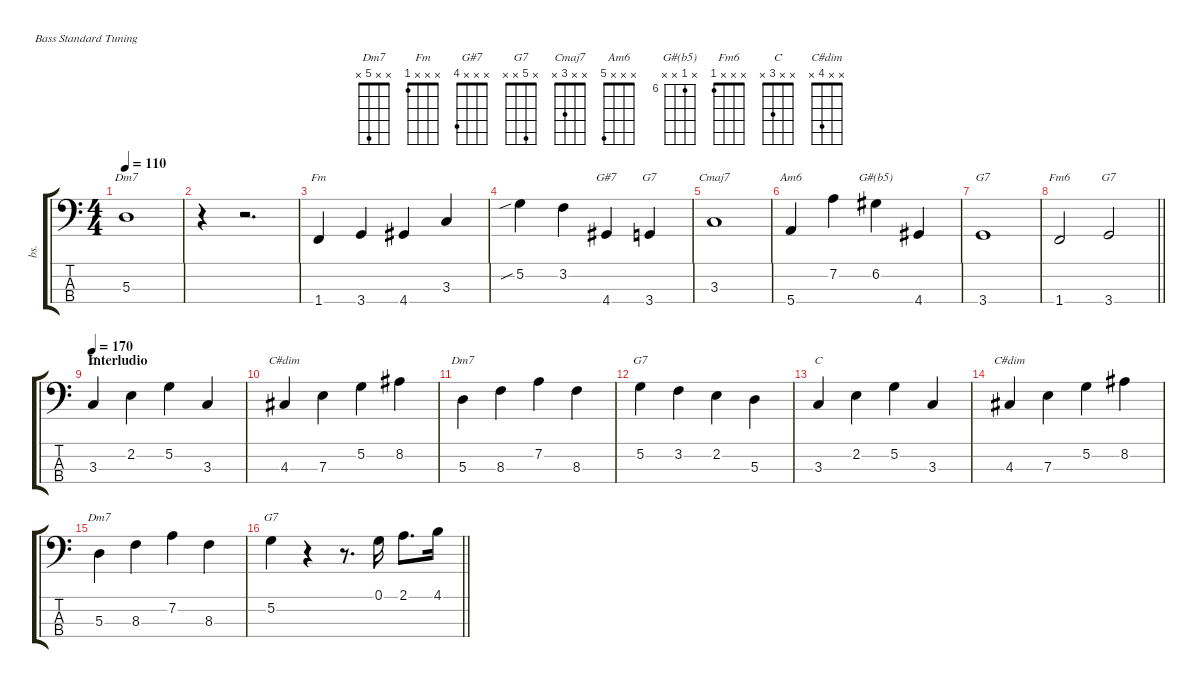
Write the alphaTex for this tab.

\defaultSystemsLayout 4
\hideDynamics
\useSystemSignSeparator
\otherSystemsTrackNameOrientation horizontal
\extendBarLines
\track ("Bass" "bs.") {instrument electricbassfinger}
\staff {score tabs}
\tuning (G2 D2 A1 E1)
\chord ("Dm7" x x 5 x) {showfingering false}
\chord ("Fm" x x x 1) {showfingering false}
\chord ("G#7" x x x 4) {showfingering false}
\chord ("G7" x x x 3) {showfingering false}
\chord ("Cmaj7" x x 3 x) {showfingering false}
\chord ("Am6" x x x 5) {showfingering false}
\chord ("G#(b5)" x 6 x x) {firstfret 6 showfingering false}
\chord ("Fm6" x x x 1) {showfingering false}
\chord ("C" x x 3 x) {showfingering false}
\chord ("C#dim" x x 4 x) {showfingering false}
\chord ("G7" x 5 x x) {showfingering false}
\ts (4 4)
\tempo 110
\clef f4
\ks c
5.3.1{ch "Dm7" dy f beam Down} |
r.4{beam Down} r.2{d beam Down} |
1.4.4{ch "Fm" beam Up} 3.4.4{beam Up} 4.4{acc #}.4{beam Up} 3.3.4{beam Up} |
5.2{sib}.4{beam Down} 3.2.4{beam Down} 4.4{acc #}.4{ch "G#7" beam Up} 3.4.4{ch "G7" beam Up} |
3.3.1{ch "Cmaj7" beam Up} |
5.4.4{ch "Am6" beam Up} 7.2.4{beam Down} 6.2{acc #}.4{ch "G#(b5)" beam Down} 4.4{acc #}.4{beam Up} |
3.4.1{ch "G7" beam Up} |
\barLineRight lightlight
1.4.2{ch "Fm6" beam Up} 3.4.2{ch "G7" beam Up} |
\section ("" "Interludio")
\tempo 170
3.3.4{ch "C" beam Up} 2.2.4{beam Down} 5.2.4{beam Down} 3.3.4{beam Up} |
4.3{acc #}.4{ch "C#dim" beam Up} 7.3.4{beam Down} 5.2.4{beam Down} 8.2{acc #}.4{beam Down} |
5.3.4{ch "Dm7" beam Down} 8.3.4{beam Down} 7.2.4{beam Down} 8.3.4{beam Down} |
5.2.4{ch "G7" beam Down} 3.2.4{beam Down} 2.2.4{beam Down} 5.3.4{beam Down} |
3.3.4{ch "C" beam Up} 2.2.4{beam Down} 5.2.4{beam Down} 3.3.4{beam Up} |
4.3{acc #}.4{ch "C#dim" beam Up} 7.3.4{beam Down} 5.2.4{beam Down} 8.2{acc #}.4{beam Down} |
5.3.4{ch "Dm7" beam Down} 8.3.4{beam Down} 7.2.4{beam Down} 8.3.4{beam Down} |
\barLineRight lightlight
5.2.4{ch "G7" beam Down} r.4{beam Down} r.8{d beam Down} 0.1.16{beam Down} 2.1.8{d beam Down} 4.1.16{beam Down}
